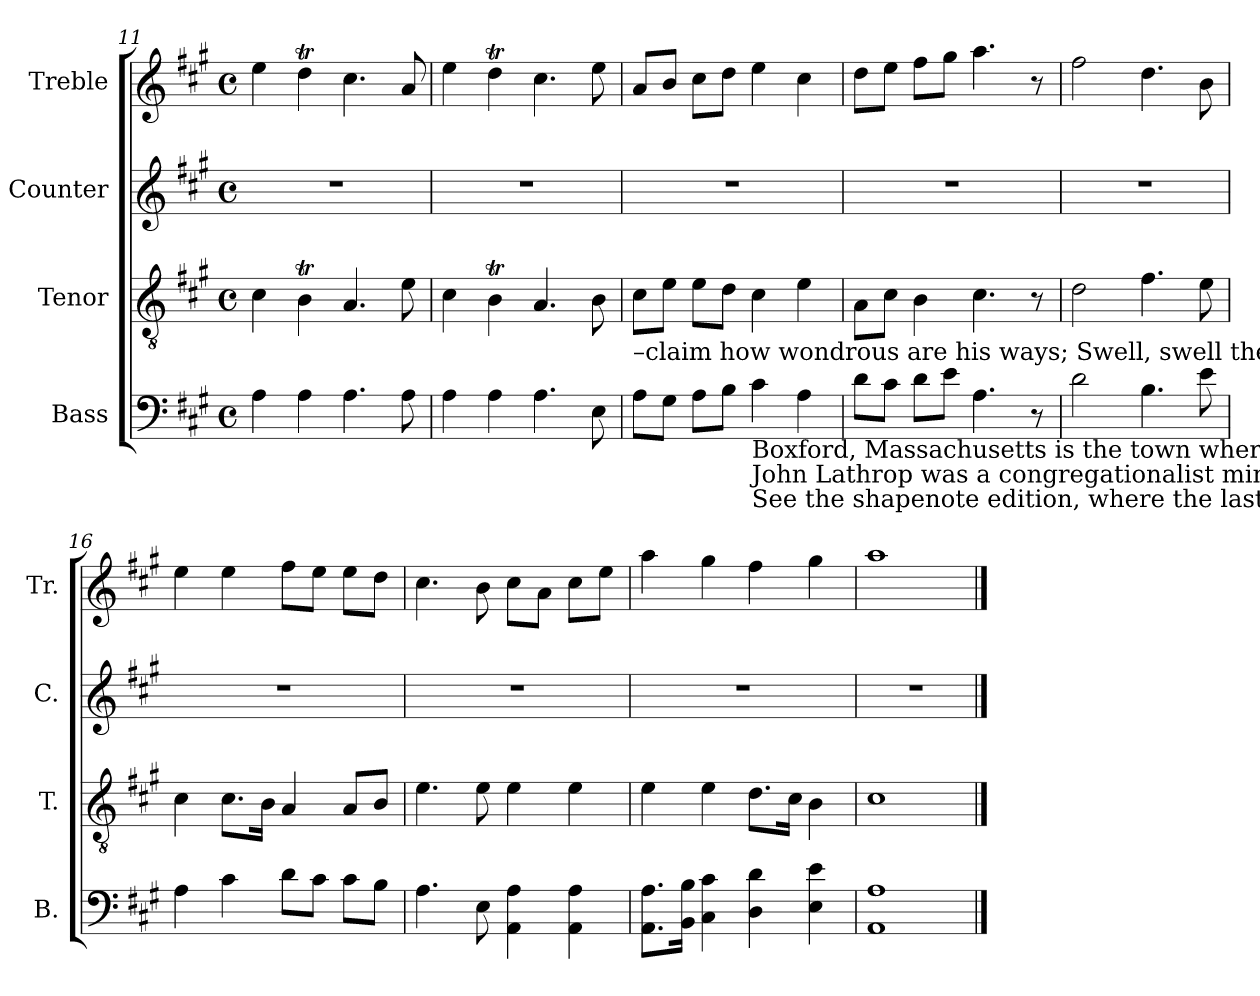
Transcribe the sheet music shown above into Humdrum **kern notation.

**kern	**kern	**kern	**kern
*part4	*part3	*part2	*part1
*staff4	*staff3	*staff2	*staff1
*I"Bass	*I"Tenor	*I"Counter	*I"Treble
*I'B.	*I'T.	*I'C.	*I'Tr.
*clefF4	*clefGv2	*clefG2	*clefG2
*k[f#c#g#]	*k[f#c#g#]	*k[f#c#g#]	*k[f#c#g#]
*M4/4	*M4/4	*M4/4	*M4/4
*met(c)	*met(c)	*met(c)	*met(c)
=11	=11	=11	=11
4A\	4c#\	1r	4ee\
4A\	4BT\	.	4ddT\
4.A\	4.A/	.	4.cc#\
8A\	8e\	.	8a/
=12	=12	=12	=12
4A\	4c#\	1r	4ee\
4A\	4BT\	.	4ddT\
4.A\	4.A/	.	4.cc#\
8E\	8B\	.	8ee\
!!LO:LB:g=z
=13	=13	=13	=13
!	!LO:TX:b:t=–claim how wondrous are his ways;     Swell, swell the anthem   to     his    name,  Exalt   his   works   of    grace  and  fame.	!	!
8A\L	8c#\L	1r	8a/L
8G#\J	8e\J	.	8b/J
8A\L	8e\L	.	8cc#\L
8B\J	8d\J	.	8dd\J
!LO:TX:b:t=Boxford, Massachusetts is the town where Holyoke was born and spent his youth.	!	!	!
!LO:TX:b:t=John Lathrop was a congregationalist minister in Boston, a supporter of the American Revolution.	!	!	!
!LO:TX:b:t=See the shapenote edition, where the last part (measure 10 ff.) has been transposed into D major.	!	!	!
4c#\	4c#\	.	4ee\
4A\	4e\	.	4cc#\
=14	=14	=14	=14
8d\L	8A\L	1r	8dd\L
8c#\J	8c#\J	.	8ee\J
8d\L	4B\	.	8ff#\L
8e\J	.	.	8gg#\J
4.A\	4.c#\	.	4.aa\
8r	8r	.	8r
=15	=15	=15	=15
2d\	2d\	1r	2ff#\
4.B\	4.f#\	.	4.dd\
8e\	8e\	.	8b\
=16	=16	=16	=16
4A\	4c#\	1r	4ee\
4c#\	8.c#\L	.	4ee\
.	16B\Jk	.	.
8d\L	4A/	.	8ff#\L
8c#\J	.	.	8ee\J
8c#\L	8A/L	.	8ee\L
8B\J	8B/J	.	8dd\J
=17	=17	=17	=17
4.A\	4.e\	1r	4.cc#\
8E\	8e\	.	8b\
4AA\ 4A\	4e\	.	8cc#\L
.	.	.	8a\J
4AA\ 4A\	4e\	.	8cc#\L
.	.	.	8ee\J
=18	=18	=18	=18
8.AA\ 8.A\L	4e\	1r	4aa\
16BB\ 16B\Jk	.	.	.
4C#\ 4c#\	4e\	.	4gg#\
4D\ 4d\	8.d\L	.	4ff#\
.	16c#\Jk	.	.
4E\ 4e\	4B\	.	4gg#\
=19	=19	=19	=19
1AA 1A	1c#	1r	1aa
==	==	==	==
*-	*-	*-	*-
